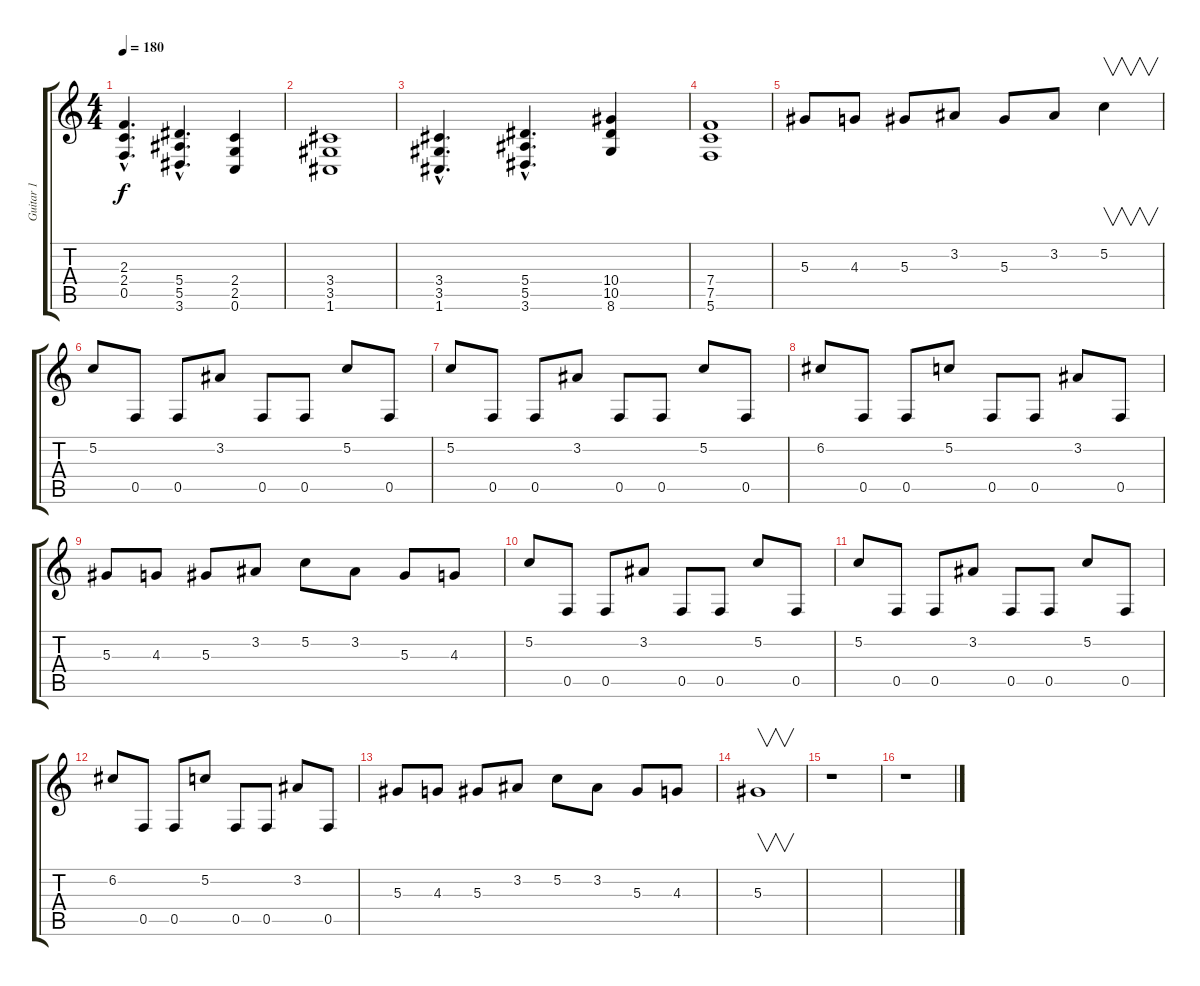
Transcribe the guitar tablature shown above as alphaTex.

\track ("Guitar 1" "Guitar 1") {instrument distortionguitar}
\staff {score tabs}
\tuning (C4 G3 Eb3 Bb2 F2 C2) {hide}
\ts (4 4)
\tempo 180
\clef g2
\ks c
(2.3{hac} 2.4{hac} 0.5{hac}).4{d dy f} (5.4{hac} 5.5{hac} 3.6{hac}).4{d} (2.4 2.5 0.6).4 |
(3.4 3.5 1.6).1 |
(3.4{hac} 3.5{hac} 1.6{hac}).4{d} (5.4{hac} 5.5{hac} 3.6{hac}).4{d} (10.4 10.5 8.6).4 |
(7.4 7.5 5.6).1 |
5.3.8 4.3.8 5.3.8 3.2.8 5.3.8 3.2.8 5.2.4{v} |
5.2.8 0.5.8 0.5.8 3.2.8 0.5.8 0.5.8 5.2.8 0.5.8 |
5.2.8 0.5.8 0.5.8 3.2.8 0.5.8 0.5.8 5.2.8 0.5.8 |
6.2.8 0.5.8 0.5.8 5.2.8 0.5.8 0.5.8 3.2.8 0.5.8 |
5.3.8 4.3.8 5.3.8 3.2.8 5.2.8 3.2.8 5.3.8 4.3.8 |
5.2.8 0.5.8 0.5.8 3.2.8 0.5.8 0.5.8 5.2.8 0.5.8 |
5.2.8 0.5.8 0.5.8 3.2.8 0.5.8 0.5.8 5.2.8 0.5.8 |
6.2.8 0.5.8 0.5.8 5.2.8 0.5.8 0.5.8 3.2.8 0.5.8 |
5.3.8 4.3.8 5.3.8 3.2.8 5.2.8 3.2.8 5.3.8 4.3.8 |
5.3.1{v} |
r.1 |
r.1
